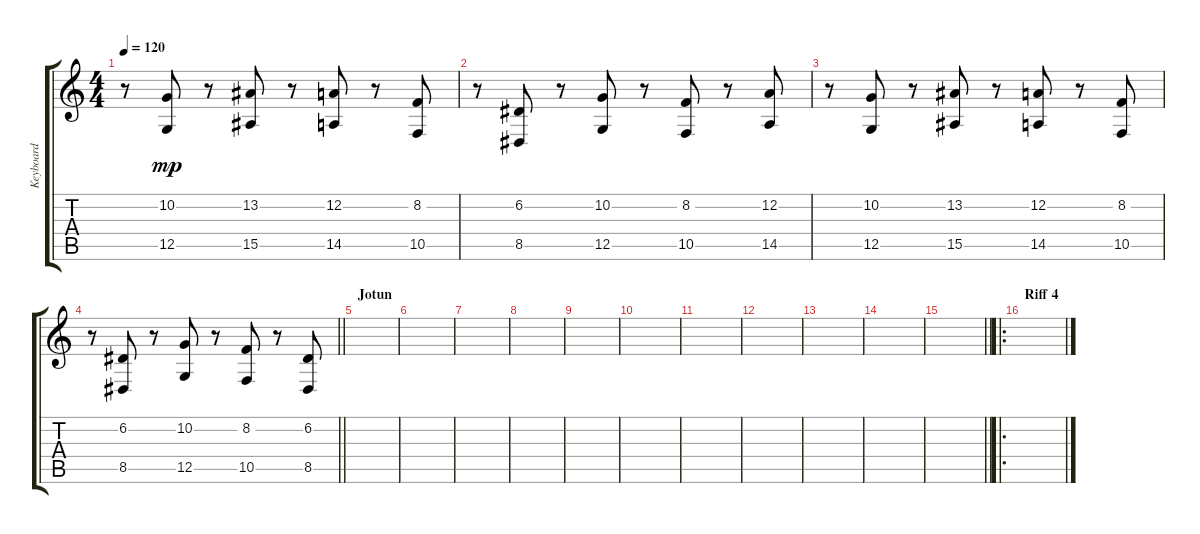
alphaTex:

\track ("Keyboard" "Keyboard") {instrument stringensemble1}
\staff {score tabs}
\tuning (D4 A3 F3 C3 G2 C2) {hide}
\ts (4 4)
\tempo 120
\clef g2
\ks c
r.8{dy f} (10.2 12.5).8{dy mp} r.8 (13.2 15.5).8 r.8 (12.2 14.5).8 r.8 (8.2 10.5).8 |
r.8 (6.2 8.5).8 r.8 (10.2 12.5).8 r.8 (8.2 10.5).8 r.8 (12.2 14.5).8 |
r.8 (10.2 12.5).8 r.8 (13.2 15.5).8 r.8 (12.2 14.5).8 r.8 (8.2 10.5).8 |
\barLineRight lightlight
r.8 (6.2 8.5).8 r.8 (10.2 12.5).8 r.8 (8.2 10.5).8 r.8 (6.2 8.5).8 |
\section ("" "Jotun")
|
|
|
|
|
|
|
|
|
|
\barLineRight lightlight
|
\ro
\section ("" "Riff 4")
